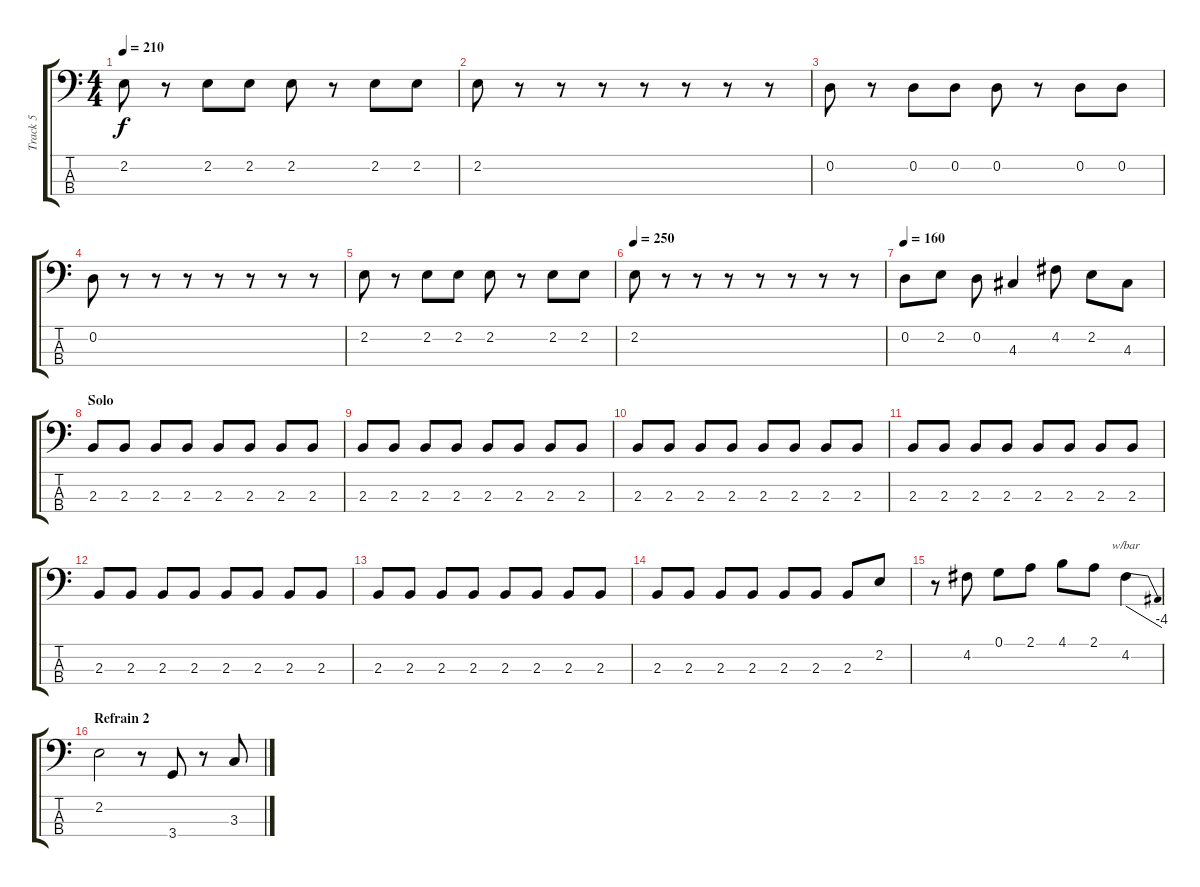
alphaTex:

\track ("Track 5" "Track 5") {instrument electricbassfinger}
\staff {score tabs}
\tuning (G2 D2 A1 E1) {hide}
\ts (4 4)
\tempo 210
\clef f4
\ks c
2.2.8{dy f} r.8 2.2.8 2.2.8 2.2.8 r.8 2.2.8 2.2.8 |
2.2.8 r.8 r.8 r.8 r.8 r.8 r.8 r.8 |
0.2.8 r.8 0.2.8 0.2.8 0.2.8 r.8 0.2.8 0.2.8 |
0.2.8 r.8 r.8 r.8 r.8 r.8 r.8 r.8 |
2.2.8 r.8 2.2.8 2.2.8 2.2.8 r.8 2.2.8 2.2.8 |
\tempo 250
2.2.8 r.8 r.8 r.8 r.8 r.8 r.8 r.8 |
\tempo 160
0.2.8 2.2.8 0.2.8 4.3.4 4.2.8 2.2.8 4.3.8 |
\section ("" "Solo")
2.3.8 2.3.8 2.3.8 2.3.8 2.3.8 2.3.8 2.3.8 2.3.8 |
2.3.8 2.3.8 2.3.8 2.3.8 2.3.8 2.3.8 2.3.8 2.3.8 |
2.3.8 2.3.8 2.3.8 2.3.8 2.3.8 2.3.8 2.3.8 2.3.8 |
2.3.8 2.3.8 2.3.8 2.3.8 2.3.8 2.3.8 2.3.8 2.3.8 |
2.3.8 2.3.8 2.3.8 2.3.8 2.3.8 2.3.8 2.3.8 2.3.8 |
2.3.8 2.3.8 2.3.8 2.3.8 2.3.8 2.3.8 2.3.8 2.3.8 |
2.3.8 2.3.8 2.3.8 2.3.8 2.3.8 2.3.8 2.3.8 2.2.8 |
r.8 4.2.8 0.1.8 2.1.8 4.1.8 2.1.8 4.2.4{tbe (dive default 0 0 60 -16)} |
\section ("" "Refrain 2")
2.2.2 r.8 3.4.8 r.8 3.3.8
